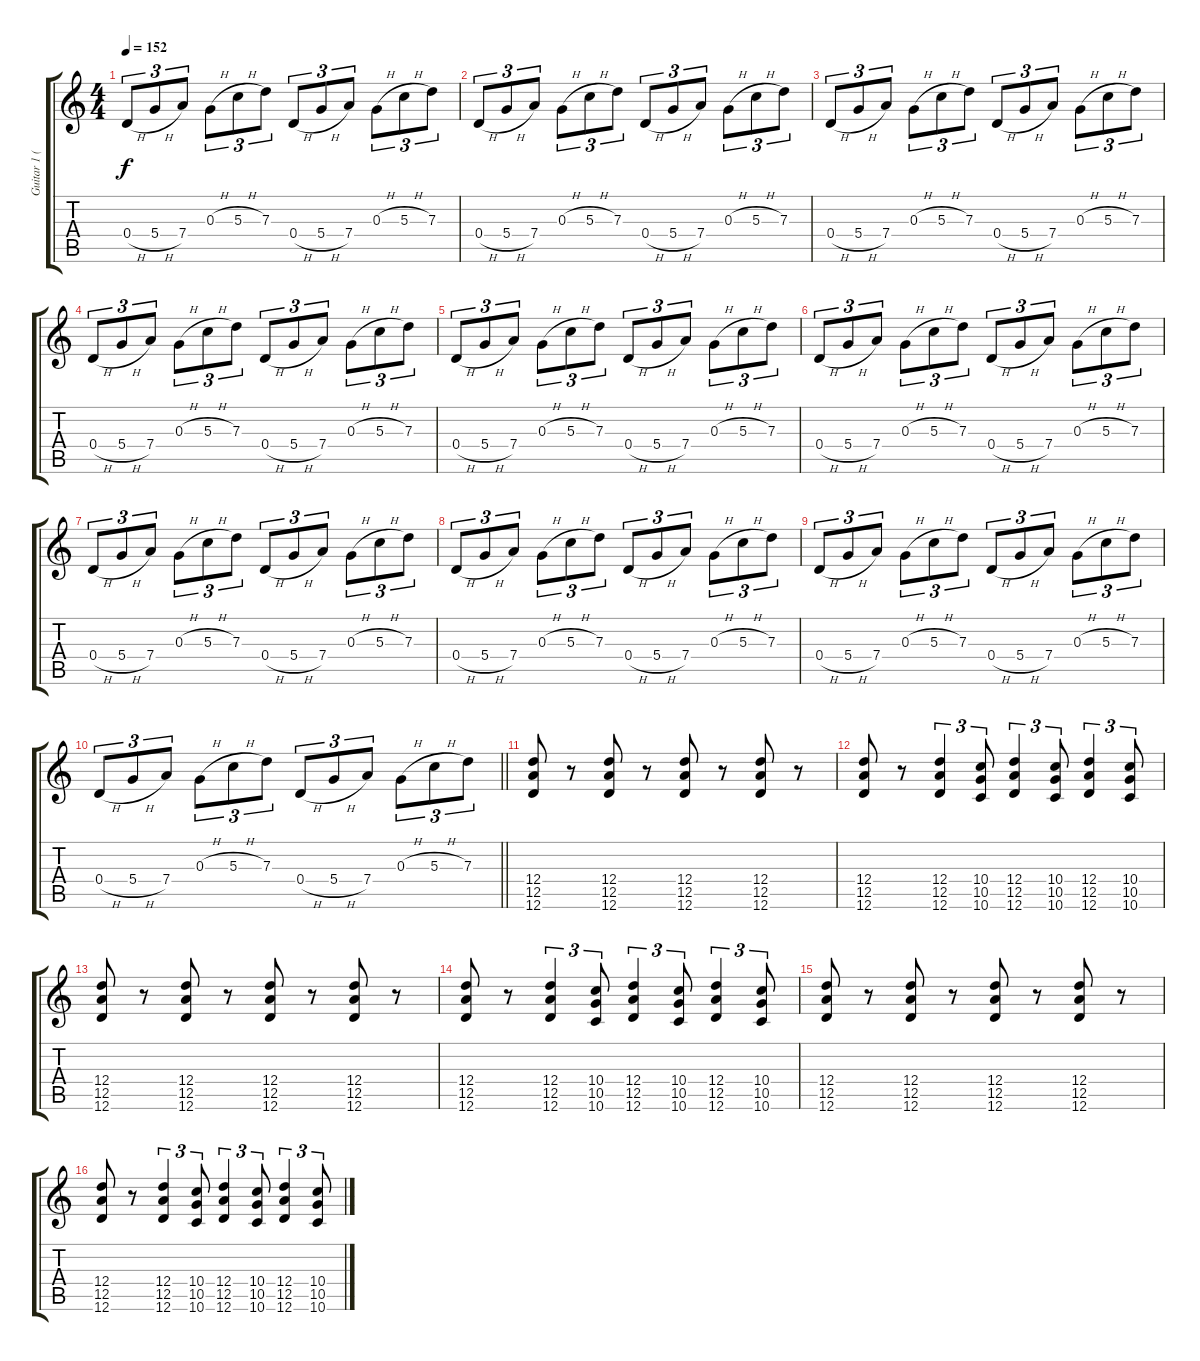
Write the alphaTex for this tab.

\track ("Guitar 1 (Drop D)" "Guitar 1 (") {instrument acousticguitarsteel}
\staff {score tabs}
\tuning (E4 B3 G3 D3 A2 D2) {hide}
\ts (4 4)
\tempo 152
\clef g2
\ks c
0.4{h}.8{tu (3 2) dy f} 5.4{h}.8{tu (3 2)} 7.4.8{tu (3 2)} 0.3{h}.8{tu (3 2)} 5.3{h}.8{tu (3 2)} 7.3.8{tu (3 2)} 0.4{h}.8{tu (3 2)} 5.4{h}.8{tu (3 2)} 7.4.8{tu (3 2)} 0.3{h}.8{tu (3 2)} 5.3{h}.8{tu (3 2)} 7.3.8{tu (3 2)} |
0.4{h}.8{tu (3 2)} 5.4{h}.8{tu (3 2)} 7.4.8{tu (3 2)} 0.3{h}.8{tu (3 2)} 5.3{h}.8{tu (3 2)} 7.3.8{tu (3 2)} 0.4{h}.8{tu (3 2)} 5.4{h}.8{tu (3 2)} 7.4.8{tu (3 2)} 0.3{h}.8{tu (3 2)} 5.3{h}.8{tu (3 2)} 7.3.8{tu (3 2)} |
0.4{h}.8{tu (3 2)} 5.4{h}.8{tu (3 2)} 7.4.8{tu (3 2)} 0.3{h}.8{tu (3 2)} 5.3{h}.8{tu (3 2)} 7.3.8{tu (3 2)} 0.4{h}.8{tu (3 2)} 5.4{h}.8{tu (3 2)} 7.4.8{tu (3 2)} 0.3{h}.8{tu (3 2)} 5.3{h}.8{tu (3 2)} 7.3.8{tu (3 2)} |
0.4{h}.8{tu (3 2)} 5.4{h}.8{tu (3 2)} 7.4.8{tu (3 2)} 0.3{h}.8{tu (3 2)} 5.3{h}.8{tu (3 2)} 7.3.8{tu (3 2)} 0.4{h}.8{tu (3 2)} 5.4{h}.8{tu (3 2)} 7.4.8{tu (3 2)} 0.3{h}.8{tu (3 2)} 5.3{h}.8{tu (3 2)} 7.3.8{tu (3 2)} |
0.4{h}.8{tu (3 2)} 5.4{h}.8{tu (3 2)} 7.4.8{tu (3 2)} 0.3{h}.8{tu (3 2)} 5.3{h}.8{tu (3 2)} 7.3.8{tu (3 2)} 0.4{h}.8{tu (3 2)} 5.4{h}.8{tu (3 2)} 7.4.8{tu (3 2)} 0.3{h}.8{tu (3 2)} 5.3{h}.8{tu (3 2)} 7.3.8{tu (3 2)} |
0.4{h}.8{tu (3 2)} 5.4{h}.8{tu (3 2)} 7.4.8{tu (3 2)} 0.3{h}.8{tu (3 2)} 5.3{h}.8{tu (3 2)} 7.3.8{tu (3 2)} 0.4{h}.8{tu (3 2)} 5.4{h}.8{tu (3 2)} 7.4.8{tu (3 2)} 0.3{h}.8{tu (3 2)} 5.3{h}.8{tu (3 2)} 7.3.8{tu (3 2)} |
0.4{h}.8{tu (3 2)} 5.4{h}.8{tu (3 2)} 7.4.8{tu (3 2)} 0.3{h}.8{tu (3 2)} 5.3{h}.8{tu (3 2)} 7.3.8{tu (3 2)} 0.4{h}.8{tu (3 2)} 5.4{h}.8{tu (3 2)} 7.4.8{tu (3 2)} 0.3{h}.8{tu (3 2)} 5.3{h}.8{tu (3 2)} 7.3.8{tu (3 2)} |
0.4{h}.8{tu (3 2)} 5.4{h}.8{tu (3 2)} 7.4.8{tu (3 2)} 0.3{h}.8{tu (3 2)} 5.3{h}.8{tu (3 2)} 7.3.8{tu (3 2)} 0.4{h}.8{tu (3 2)} 5.4{h}.8{tu (3 2)} 7.4.8{tu (3 2)} 0.3{h}.8{tu (3 2)} 5.3{h}.8{tu (3 2)} 7.3.8{tu (3 2)} |
0.4{h}.8{tu (3 2)} 5.4{h}.8{tu (3 2)} 7.4.8{tu (3 2)} 0.3{h}.8{tu (3 2)} 5.3{h}.8{tu (3 2)} 7.3.8{tu (3 2)} 0.4{h}.8{tu (3 2)} 5.4{h}.8{tu (3 2)} 7.4.8{tu (3 2)} 0.3{h}.8{tu (3 2)} 5.3{h}.8{tu (3 2)} 7.3.8{tu (3 2)} |
\barLineRight lightlight
0.4{h}.8{tu (3 2)} 5.4{h}.8{tu (3 2)} 7.4.8{tu (3 2)} 0.3{h}.8{tu (3 2)} 5.3{h}.8{tu (3 2)} 7.3.8{tu (3 2)} 0.4{h}.8{tu (3 2)} 5.4{h}.8{tu (3 2)} 7.4.8{tu (3 2)} 0.3{h}.8{tu (3 2)} 5.3{h}.8{tu (3 2)} 7.3.8{tu (3 2)} |
(12.4 12.5 12.6).8 r.8 (12.4 12.5 12.6).8 r.8 (12.4 12.5 12.6).8 r.8 (12.4 12.5 12.6).8 r.8 |
(12.4 12.5 12.6).8 r.8 (12.4 12.5 12.6).4{tu (3 2)} (10.4 10.5 10.6).8{tu (3 2)} (12.4 12.5 12.6).4{tu (3 2)} (10.4 10.5 10.6).8{tu (3 2)} (12.4 12.5 12.6).4{tu (3 2)} (10.4 10.5 10.6).8{tu (3 2)} |
(12.4 12.5 12.6).8 r.8 (12.4 12.5 12.6).8 r.8 (12.4 12.5 12.6).8 r.8 (12.4 12.5 12.6).8 r.8 |
(12.4 12.5 12.6).8 r.8 (12.4 12.5 12.6).4{tu (3 2)} (10.4 10.5 10.6).8{tu (3 2)} (12.4 12.5 12.6).4{tu (3 2)} (10.4 10.5 10.6).8{tu (3 2)} (12.4 12.5 12.6).4{tu (3 2)} (10.4 10.5 10.6).8{tu (3 2)} |
(12.4 12.5 12.6).8 r.8 (12.4 12.5 12.6).8 r.8 (12.4 12.5 12.6).8 r.8 (12.4 12.5 12.6).8 r.8 |
(12.4 12.5 12.6).8 r.8 (12.4 12.5 12.6).4{tu (3 2)} (10.4 10.5 10.6).8{tu (3 2)} (12.4 12.5 12.6).4{tu (3 2)} (10.4 10.5 10.6).8{tu (3 2)} (12.4 12.5 12.6).4{tu (3 2)} (10.4 10.5 10.6).8{tu (3 2)}
